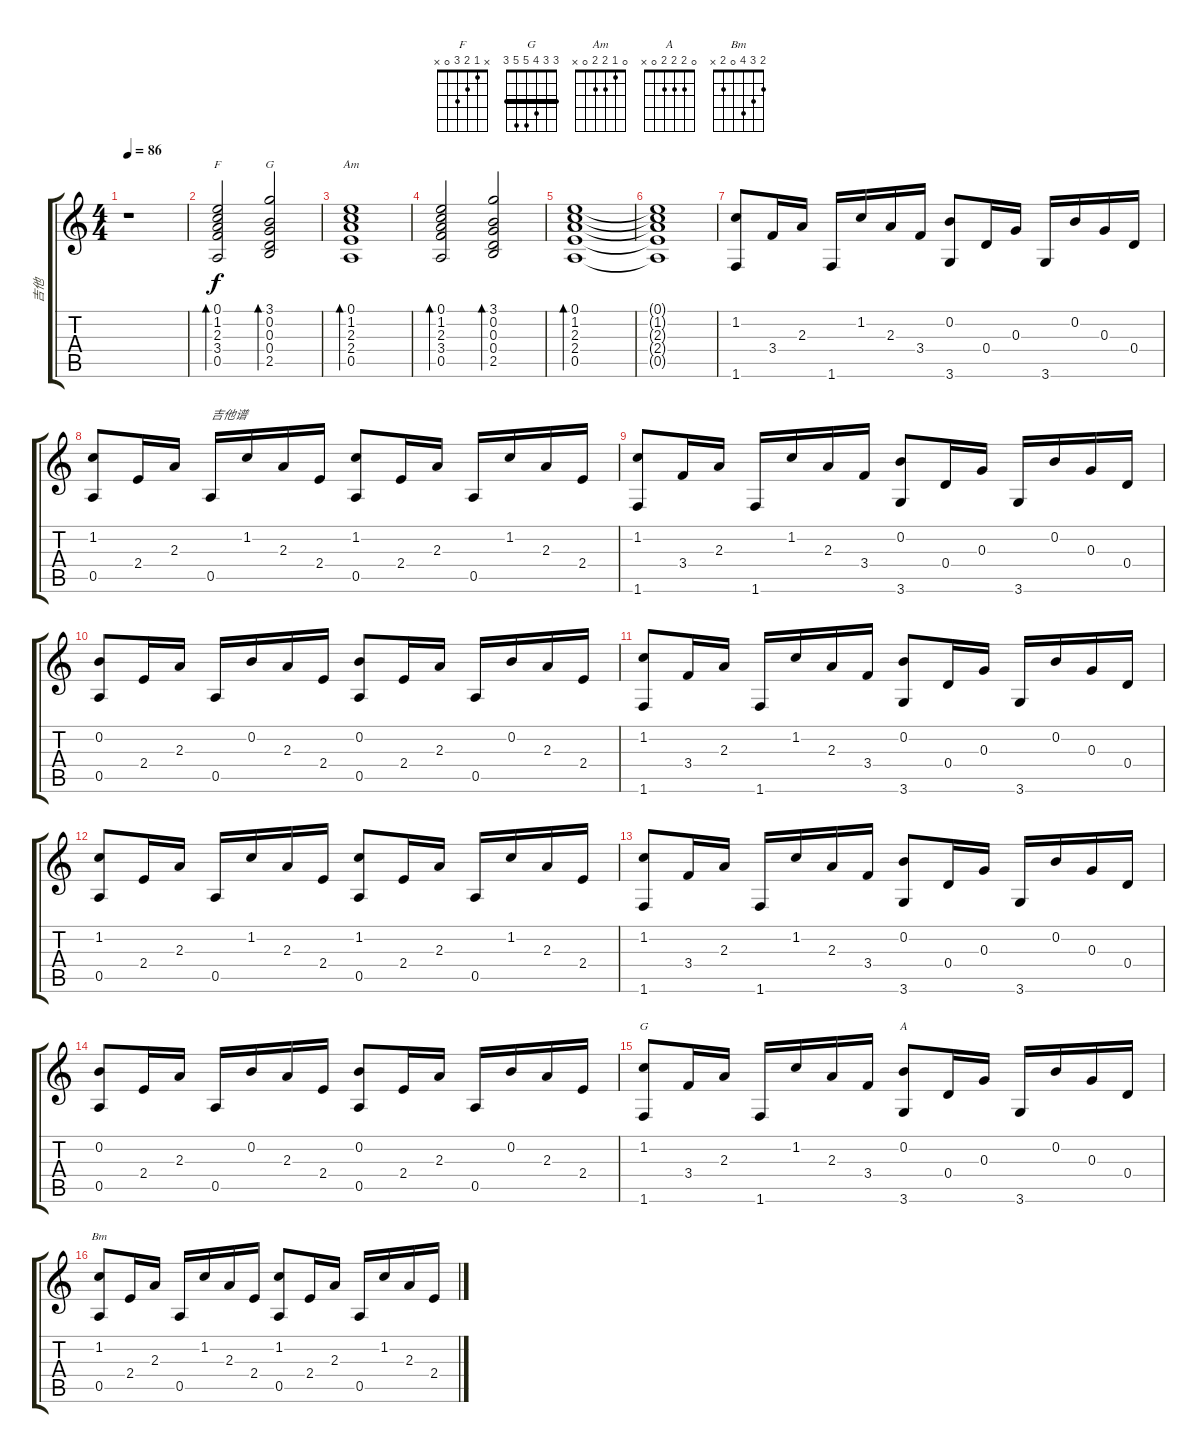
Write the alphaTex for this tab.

\track ("吉他" "吉他") {instrument acousticguitarsteel}
\staff {score tabs}
\tuning (E4 B3 G3 D3 A2 E2) {hide}
\chord ("F" x 1 2 3 0 x)
\chord ("G" 3 0 0 0 2 3)
\chord ("Am" 0 1 2 2 0 x)
\chord ("G" 3 3 4 5 5 3) {barre 3}
\chord ("A" 0 2 2 2 0 x)
\chord ("Bm" 2 3 4 0 2 x)
\ts (4 4)
\tempo 86
\clef g2
\ks c
r.1{dy f instrument acousticguitarsteel} |
(0.1 1.2 2.3 3.4 0.5).2{bd 240 ch "F"} (3.1 0.2 0.3 0.4 2.5).2{bd 240 ch "G"} |
(0.1 1.2 2.3 2.4 0.5).1{bd 240 ch "Am"} |
(0.1 1.2 2.3 3.4 0.5).2{bd 240} (3.1 0.2 0.3 0.4 2.5).2{bd 240} |
(0.1 1.2 2.3 2.4 0.5).1{bd 240} |
(0.1{t} 1.2{t} 2.3{t} 2.4{t} 0.5{t}).1 |
(1.2 1.6).8{volume 12} 3.4.16 2.3.16 1.6.16 1.2.16 2.3.16 3.4.16 (0.2 3.6).8 0.4.16 0.3.16 3.6.16 0.2.16 0.3.16 0.4.16 |
(1.2 0.5).8 2.4.16 2.3.16 0.5.16{txt "吉他谱"} 1.2.16 2.3.16 2.4.16 (1.2 0.5).8 2.4.16 2.3.16 0.5.16 1.2.16 2.3.16 2.4.16 |
(1.2 1.6).8 3.4.16 2.3.16 1.6.16 1.2.16 2.3.16 3.4.16 (0.2 3.6).8 0.4.16 0.3.16 3.6.16 0.2.16 0.3.16 0.4.16 |
(0.2 0.5).8 2.4.16 2.3.16 0.5.16 0.2.16 2.3.16 2.4.16 (0.2 0.5).8 2.4.16 2.3.16 0.5.16 0.2.16 2.3.16 2.4.16 |
(1.2 1.6).8 3.4.16 2.3.16 1.6.16 1.2.16 2.3.16 3.4.16 (0.2 3.6).8 0.4.16 0.3.16 3.6.16 0.2.16 0.3.16 0.4.16 |
(1.2 0.5).8 2.4.16 2.3.16 0.5.16 1.2.16 2.3.16 2.4.16 (1.2 0.5).8 2.4.16 2.3.16 0.5.16 1.2.16 2.3.16 2.4.16 |
(1.2 1.6).8 3.4.16 2.3.16 1.6.16 1.2.16 2.3.16 3.4.16 (0.2 3.6).8 0.4.16 0.3.16 3.6.16 0.2.16 0.3.16 0.4.16 |
(0.2 0.5).8 2.4.16 2.3.16 0.5.16 0.2.16 2.3.16 2.4.16 (0.2 0.5).8 2.4.16 2.3.16 0.5.16 0.2.16 2.3.16 2.4.16 |
(1.2 1.6).8{ch "G"} 3.4.16 2.3.16 1.6.16 1.2.16 2.3.16 3.4.16 (0.2 3.6).8{ch "A"} 0.4.16 0.3.16 3.6.16 0.2.16 0.3.16 0.4.16 |
(1.2 0.5).8{ch "Bm"} 2.4.16 2.3.16 0.5.16 1.2.16 2.3.16 2.4.16 (1.2 0.5).8 2.4.16 2.3.16 0.5.16 1.2.16 2.3.16 2.4.16
